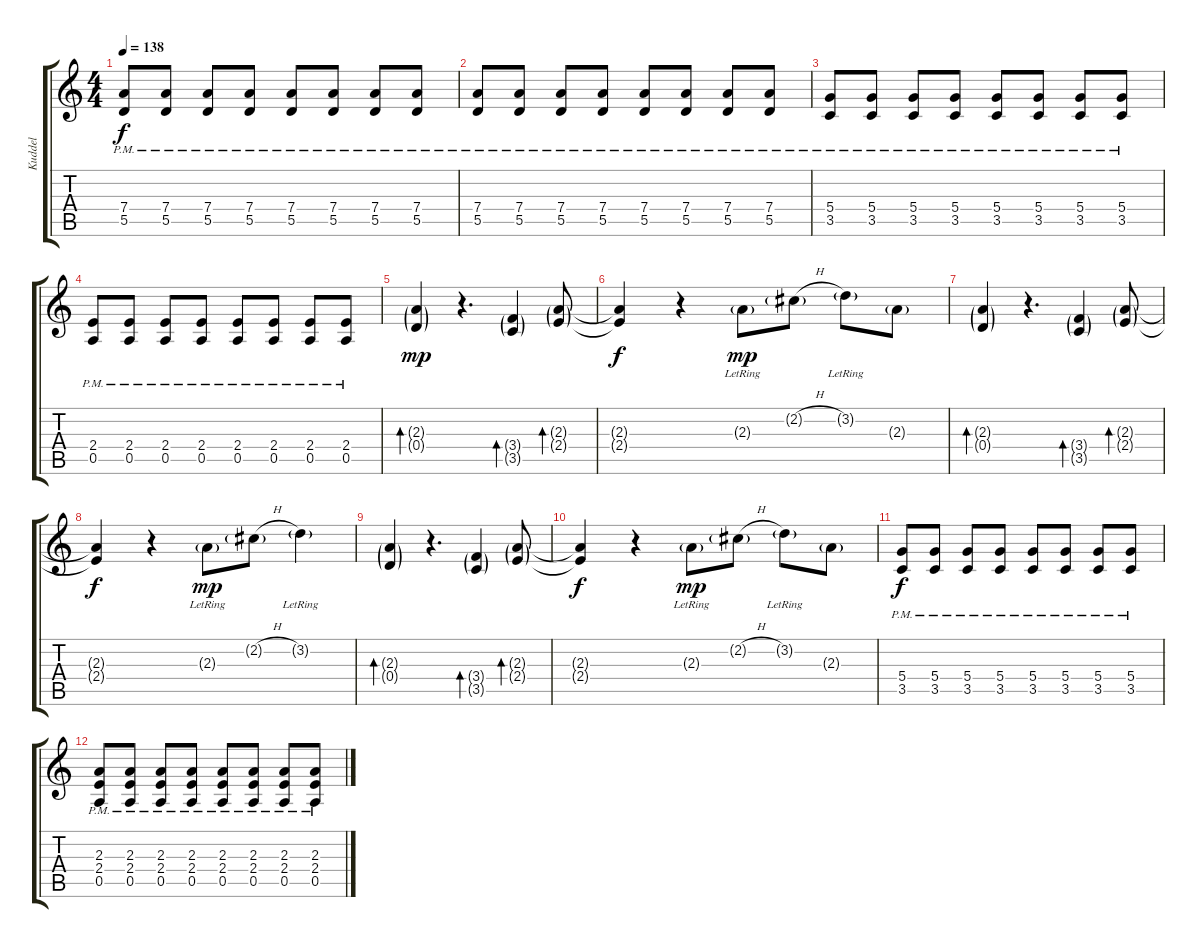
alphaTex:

\track ("Kuddel" "Kuddel") {instrument acousticguitarsteel}
\staff {score tabs}
\tuning (E4 B3 G3 D3 A2 E2) {hide}
\ts (4 4)
\tempo 138
\clef g2
\ks c
(7.4{pm} 5.5{pm}).8{dy f} (7.4{pm} 5.5{pm}).8 (7.4{pm} 5.5{pm}).8 (7.4{pm} 5.5{pm}).8 (7.4{pm} 5.5{pm}).8 (7.4{pm} 5.5{pm}).8 (7.4{pm} 5.5{pm}).8 (7.4{pm} 5.5{pm}).8 |
(7.4{pm} 5.5{pm}).8 (7.4{pm} 5.5{pm}).8 (7.4{pm} 5.5{pm}).8 (7.4{pm} 5.5{pm}).8 (7.4{pm} 5.5{pm}).8 (7.4{pm} 5.5{pm}).8 (7.4{pm} 5.5{pm}).8 (7.4{pm} 5.5{pm}).8 |
(5.4{pm} 3.5{pm}).8 (5.4{pm} 3.5{pm}).8 (5.4{pm} 3.5{pm}).8 (5.4{pm} 3.5{pm}).8 (5.4{pm} 3.5{pm}).8 (5.4{pm} 3.5{pm}).8 (5.4{pm} 3.5{pm}).8 (5.4{pm} 3.5{pm}).8 |
(2.4{pm} 0.5{pm}).8 (2.4{pm} 0.5{pm}).8 (2.4{pm} 0.5{pm}).8 (2.4{pm} 0.5{pm}).8 (2.4{pm} 0.5{pm}).8 (2.4{pm} 0.5{pm}).8 (2.4{pm} 0.5{pm}).8 (2.4{pm} 0.5{pm}).8 |
(2.3{g} 0.4{g}).4{bd 240 dy mp} r.4{d} (3.4{g} 3.5{g}).4{bd 240} (2.3{g} 2.4{g}).8{bd 240} |
(2.3{t} 2.4{t}).4{dy f} r.4 2.3{g lr}.8{dy mp} 2.2{h g}.8 3.2{g lr}.8 2.3{g}.8 |
(2.3{g} 0.4{g}).4{bd 240} r.4{d} (3.4{g} 3.5{g}).4{bd 240} (2.3{g} 2.4{g}).8{bd 240} |
(2.3{t} 2.4{t}).4{dy f} r.4 2.3{g lr}.8{dy mp} 2.2{h g}.8 3.2{g lr}.4 |
(2.3{g} 0.4{g}).4{bd 240} r.4{d} (3.4{g} 3.5{g}).4{bd 240} (2.3{g} 2.4{g}).8{bd 240} |
(2.3{t} 2.4{t}).4{dy f} r.4 2.3{g lr}.8{dy mp} 2.2{h g}.8 3.2{g lr}.8 2.3{g}.8 |
(5.4{pm} 3.5{pm}).8{dy f} (5.4{pm} 3.5{pm}).8 (5.4{pm} 3.5{pm}).8 (5.4{pm} 3.5{pm}).8 (5.4{pm} 3.5{pm}).8 (5.4{pm} 3.5{pm}).8 (5.4{pm} 3.5{pm}).8 (5.4{pm} 3.5{pm}).8 |
(2.3{pm} 2.4{pm} 0.5{pm}).8 (2.3{pm} 2.4{pm} 0.5{pm}).8 (2.3{pm} 2.4{pm} 0.5{pm}).8 (2.3{pm} 2.4{pm} 0.5{pm}).8 (2.3{pm} 2.4{pm} 0.5{pm}).8 (2.3{pm} 2.4{pm} 0.5{pm}).8 (2.3{pm} 2.4{pm} 0.5{pm}).8 (2.3{pm} 2.4{pm} 0.5{pm}).8
